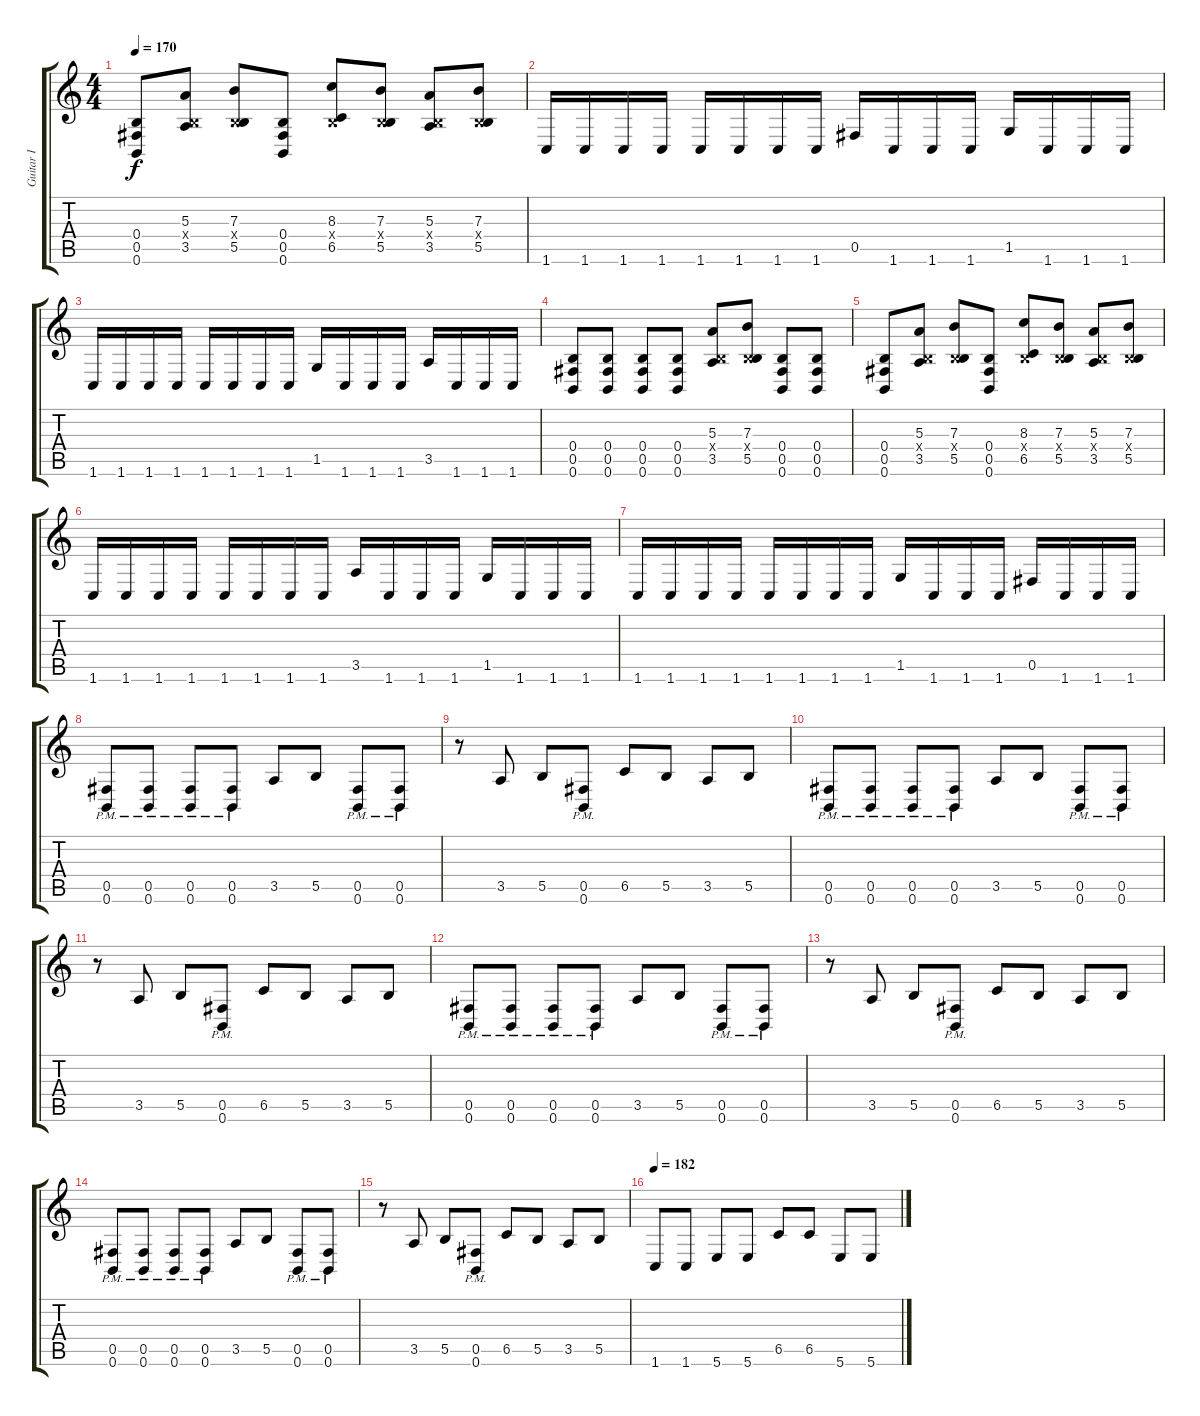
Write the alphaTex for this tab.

\track ("Guitar I" "Guitar I") {instrument distortionguitar}
\staff {score tabs}
\tuning (Db4 Ab3 E3 B2 Gb2 B1) {hide}
\ts (4 4)
\tempo 170
\clef g2
\ks c
(0.4 0.5 0.6).8{dy f} (5.3 0.4{x} 3.5).8 (7.3 0.4{x} 5.5).8 (0.4 0.5 0.6).8 (8.3 0.4{x} 6.5).8 (7.3 0.4{x} 5.5).8 (5.3 0.4{x} 3.5).8 (7.3 0.4{x} 5.5).8 |
1.6.16 1.6.16 1.6.16 1.6.16 1.6.16 1.6.16 1.6.16 1.6.16 0.5.16 1.6.16 1.6.16 1.6.16 1.5.16 1.6.16 1.6.16 1.6.16 |
1.6.16 1.6.16 1.6.16 1.6.16 1.6.16 1.6.16 1.6.16 1.6.16 1.5.16 1.6.16 1.6.16 1.6.16 3.5.16 1.6.16 1.6.16 1.6.16 |
(0.4 0.5 0.6).8 (0.4 0.5 0.6).8 (0.4 0.5 0.6).8 (0.4 0.5 0.6).8 (5.3 0.4{x} 3.5).8 (7.3 0.4{x} 5.5).8 (0.4 0.5 0.6).8 (0.4 0.5 0.6).8 |
(0.4 0.5 0.6).8 (5.3 0.4{x} 3.5).8 (7.3 0.4{x} 5.5).8 (0.4 0.5 0.6).8 (8.3 0.4{x} 6.5).8 (7.3 0.4{x} 5.5).8 (5.3 0.4{x} 3.5).8 (7.3 0.4{x} 5.5).8 |
1.6.16 1.6.16 1.6.16 1.6.16 1.6.16 1.6.16 1.6.16 1.6.16 3.5.16 1.6.16 1.6.16 1.6.16 1.5.16 1.6.16 1.6.16 1.6.16 |
1.6.16 1.6.16 1.6.16 1.6.16 1.6.16 1.6.16 1.6.16 1.6.16 1.5.16 1.6.16 1.6.16 1.6.16 0.5.16 1.6.16 1.6.16 1.6.16 |
\section ("" "")
(0.5{pm} 0.6{pm}).8 (0.5{pm} 0.6{pm}).8 (0.5{pm} 0.6{pm}).8 (0.5{pm} 0.6{pm}).8 3.5.8 5.5.8 (0.5{pm} 0.6{pm}).8 (0.5{pm} 0.6{pm}).8 |
r.8 3.5.8 5.5.8 (0.5{pm} 0.6{pm}).8 6.5.8 5.5.8 3.5.8 5.5.8 |
(0.5{pm} 0.6{pm}).8 (0.5{pm} 0.6{pm}).8 (0.5{pm} 0.6{pm}).8 (0.5{pm} 0.6{pm}).8 3.5.8 5.5.8 (0.5{pm} 0.6{pm}).8 (0.5{pm} 0.6{pm}).8 |
r.8 3.5.8 5.5.8 (0.5{pm} 0.6{pm}).8 6.5.8 5.5.8 3.5.8 5.5.8 |
(0.5{pm} 0.6{pm}).8 (0.5{pm} 0.6{pm}).8 (0.5{pm} 0.6{pm}).8 (0.5{pm} 0.6{pm}).8 3.5.8 5.5.8 (0.5{pm} 0.6{pm}).8 (0.5{pm} 0.6{pm}).8 |
r.8 3.5.8 5.5.8 (0.5{pm} 0.6{pm}).8 6.5.8 5.5.8 3.5.8 5.5.8 |
(0.5{pm} 0.6{pm}).8 (0.5{pm} 0.6{pm}).8 (0.5{pm} 0.6{pm}).8 (0.5{pm} 0.6{pm}).8 3.5.8 5.5.8 (0.5{pm} 0.6{pm}).8 (0.5{pm} 0.6{pm}).8 |
r.8 3.5.8 5.5.8 (0.5{pm} 0.6{pm}).8 6.5.8 5.5.8 3.5.8 5.5.8 |
\section ("" "")
\tempo 182
1.6.8 1.6.8 5.6.8 5.6.8 6.5.8 6.5.8 5.6.8 5.6.8
